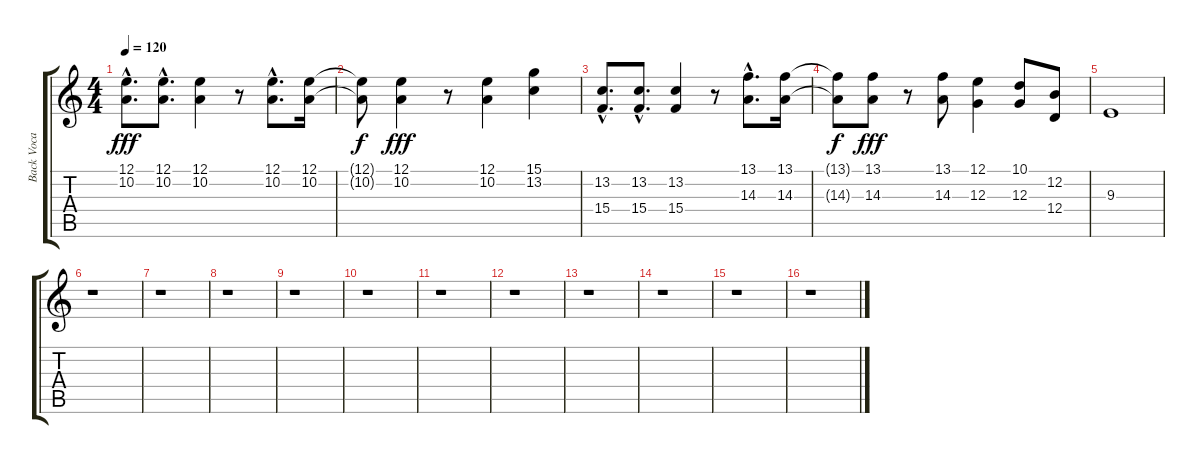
\track ("Back Voca" "Back Voca") {instrument choiraahs}
\staff {score tabs}
\tuning (E4 B3 G3 D3 A2 E2) {hide}
\ts (4 4)
\tempo 120
\clef g2
\ks c
(12.1{hac} 10.2{hac}).8{d dy fff} (12.1{hac} 10.2{hac}).8{d} (12.1 10.2).4 r.8 (12.1{hac} 10.2{hac}).8{d} (12.1 10.2).16 |
(12.1{t} 10.2{t}).8{dy f} (12.1 10.2).4{dy fff} r.8 (12.1 10.2).4 (15.1 13.2).4 |
(13.2{hac} 15.4{hac}).8{d} (13.2{hac} 15.4{hac}).8{d} (13.2 15.4).4 r.8 (13.1{hac} 14.3{hac}).8{d} (13.1 14.3).16 |
(13.1{t} 14.3{t}).8{dy f} (13.1 14.3).8{dy fff} r.8 (13.1 14.3).8 (12.1 12.3).4 (10.1 12.3).8 (12.2 12.4).8 |
9.3.1 |
r.1 |
r.1 |
r.1 |
r.1 |
r.1 |
r.1 |
r.1 |
r.1 |
r.1 |
r.1 |
r.1
